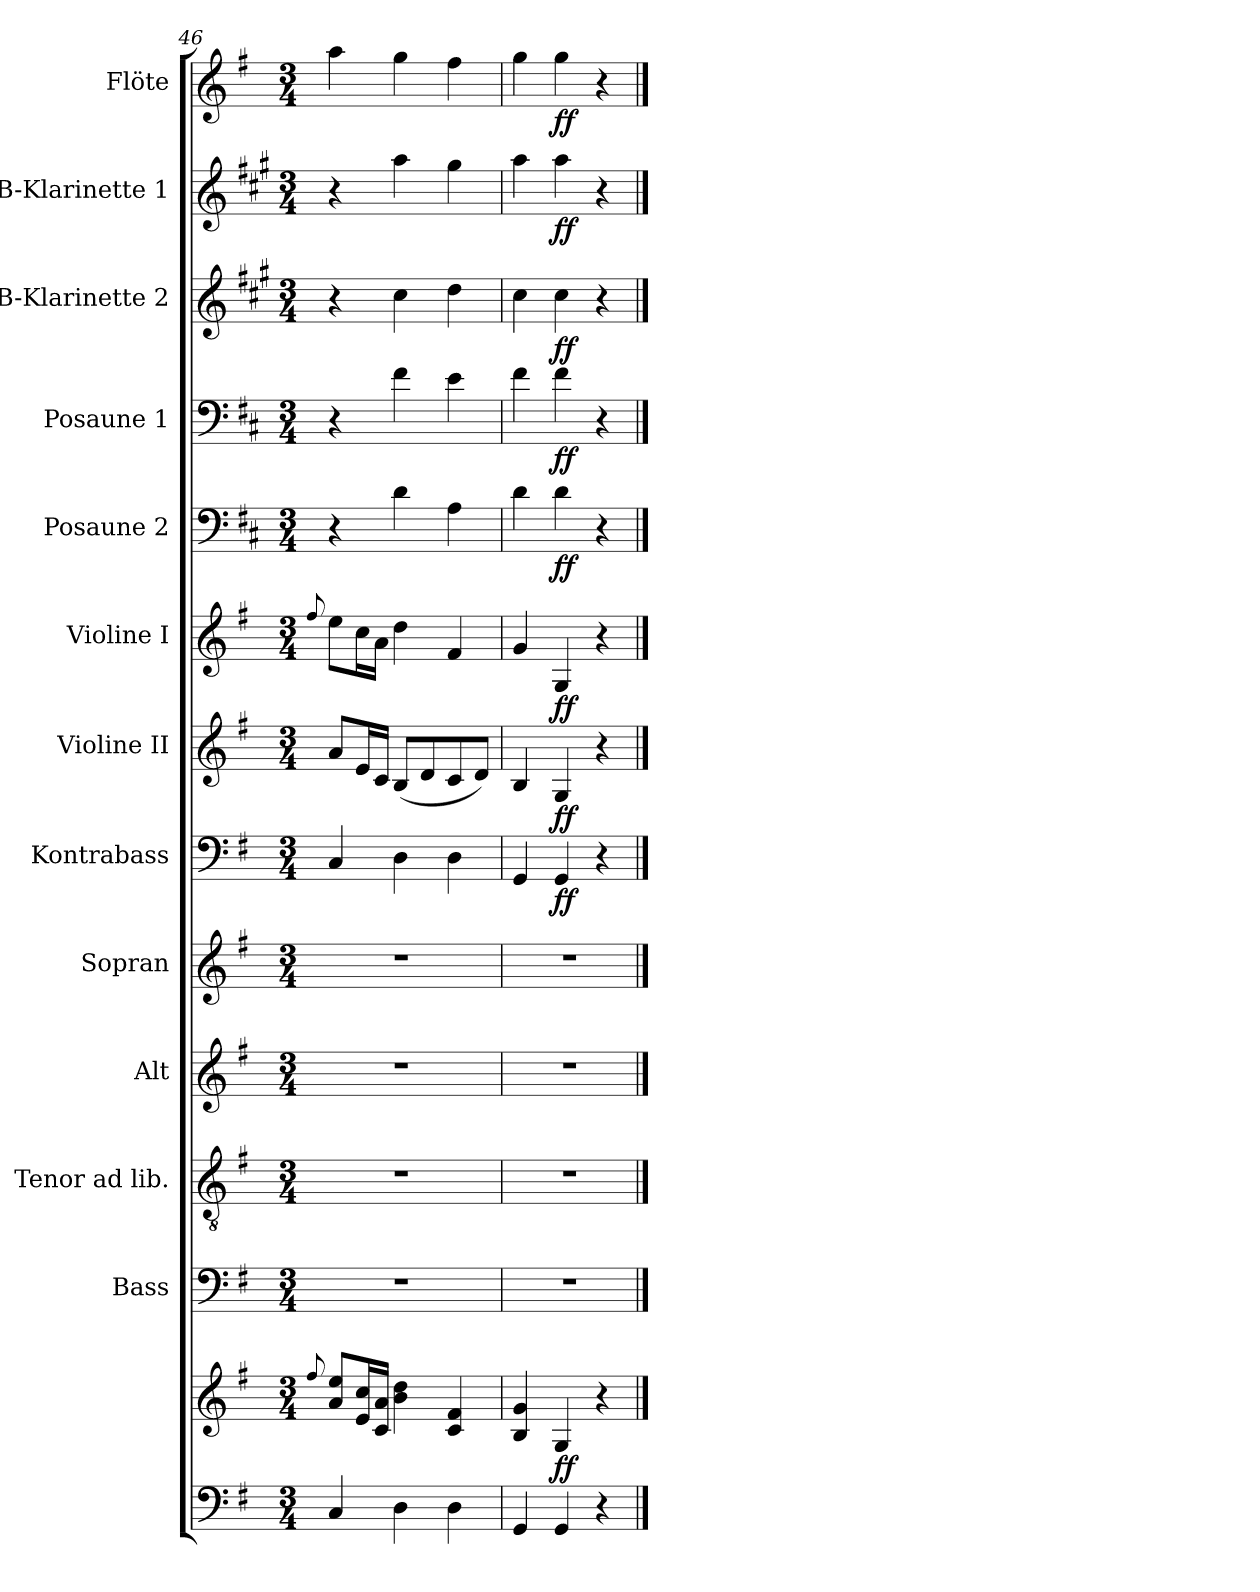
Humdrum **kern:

**kern	**kern	**dynam	**kern	**kern	**kern	**kern	**kern	**dynam	**kern	**dynam	**kern	**dynam	**kern	**dynam	**kern	**dynam	**kern	**dynam	**kern	**dynam	**kern	**dynam
*part13	*part13	*part13	*part12	*part11	*part10	*part9	*part8	*part8	*part7	*part7	*part6	*part6	*part5	*part5	*part4	*part4	*part3	*part3	*part2	*part2	*part1	*part1
*staff14	*staff13	*staff13/14	*staff12	*staff11	*staff10	*staff9	*staff8	*staff8	*staff7	*staff7	*staff6	*staff6	*staff5	*staff5	*staff4	*staff4	*staff3	*staff3	*staff2	*staff2	*staff1	*staff1
*	*	*	*I"Bass	*I"Tenor ad lib.	*I"Alt	*I"Sopran	*I"Kontrabass	*	*I"Violine II	*	*I"Violine I	*	*I"Posaune 2	*	*I"Posaune 1	*	*I"B-Klarinette 2	*	*I"B-Klarinette 1	*	*I"Flöte	*
*	*	*	*I'B.	*I'T.	*I'A.	*I'S.	*I'Kb.	*	*I'Vl. II	*	*I'Vl. I	*	*I'Pos 2	*	*I'Pos. 1	*	*I'B Kl. 2	*	*I'B Kl. 1	*	*I'Fl.	*
*clefF4	*clefG2	*	*clefF4	*clefGv2	*clefG2	*clefG2	*clefF4	*	*clefG2	*	*clefG2	*	*clefF4	*	*clefF4	*	*clefG2	*	*clefG2	*	*clefG2	*
*	*	*	*	*	*	*	*ITrd7c12	*	*	*	*	*	*ITrd4c7	*	*ITrd4c7	*	*ITrd1c2	*	*ITrd1c2	*	*	*
*k[f#]	*k[f#]	*	*k[f#]	*k[f#]	*k[f#]	*k[f#]	*k[f#]	*	*k[f#]	*	*k[f#]	*	*k[f#]	*	*k[f#]	*	*k[f#]	*	*k[f#]	*	*k[f#]	*
*G:	*G:	*	*G:	*G:	*G:	*G:	*G:	*	*G:	*	*G:	*	*G:	*	*G:	*	*G:	*	*G:	*	*G:	*
*M3/4	*M3/4	*	*M3/4	*M3/4	*M3/4	*M3/4	*M3/4	*	*M3/4	*	*M3/4	*	*M3/4	*	*M3/4	*	*M3/4	*	*M3/4	*	*M3/4	*
=46	=46	=46	=46	=46	=46	=46	=46	=46	=46	=46	=46	=46	=46	=46	=46	=46	=46	=46	=46	=46	=46	=46
.	8qqff#/	.	.	.	.	.	.	.	.	.	8qqff#/	.	.	.	.	.	.	.	.	.	.	.
4C/	8a/ 8ee/L	.	2.r	2.r	2.r	2.r	4CC/	.	8a/L	.	8ee\L	.	4r	.	4r	.	4r	.	4r	.	4aa\	.
.	16e/ 16cc/L	.	.	.	.	.	.	.	16e/L	.	16cc\L	.	.	.	.	.	.	.	.	.	.	.
.	16c/ 16a/JJ	.	.	.	.	.	.	.	16c/JJ	.	16a\JJ	.	.	.	.	.	.	.	.	.	.	.
4D\	4b\ 4dd\	.	.	.	.	.	4DD\	.	(<8B/L	.	4dd\	.	4G\	.	4B\	.	4b\	.	4gg\	.	4gg\	.
.	.	.	.	.	.	.	.	.	8d/	.	.	.	.	.	.	.	.	.	.	.	.	.
4D\	4c/ 4f#/	.	.	.	.	.	4DD\	.	8c/	.	4f#/	.	4D\	.	4A\	.	4cc\	.	4ff#\	.	4ff#\	.
.	.	.	.	.	.	.	.	.	8d/J)	.	.	.	.	.	.	.	.	.	.	.	.	.
=47	=47	=47	=47	=47	=47	=47	=47	=47	=47	=47	=47	=47	=47	=47	=47	=47	=47	=47	=47	=47	=47	=47
4GG/	4B/ 4g/	.	2.r	2.r	2.r	2.r	4GGG/	.	4B/	.	4g/	.	4G\	.	4B\	.	4b\	.	4gg\	.	4gg\	.
!	!	!LO:DY:b	!	!	!	!	!	!LO:DY:b	!	!LO:DY:b	!	!LO:DY:b	!	!LO:DY:b	!	!LO:DY:b	!	!LO:DY:b	!	!LO:DY:b	!	!LO:DY:b
4GG/	4G/	ff	.	.	.	.	4GGG/	ff	4G/	ff	4G/	ff	4G\	ff	4B\	ff	4b\	ff	4gg\	ff	4gg\	ff
4r	4r	.	.	.	.	.	4r	.	4r	.	4r	.	4r	.	4r	.	4r	.	4r	.	4r	.
==	==	==	==	==	==	==	==	==	==	==	==	==	==	==	==	==	==	==	==	==	==	==
*-	*-	*-	*-	*-	*-	*-	*-	*-	*-	*-	*-	*-	*-	*-	*-	*-	*-	*-	*-	*-	*-	*-
